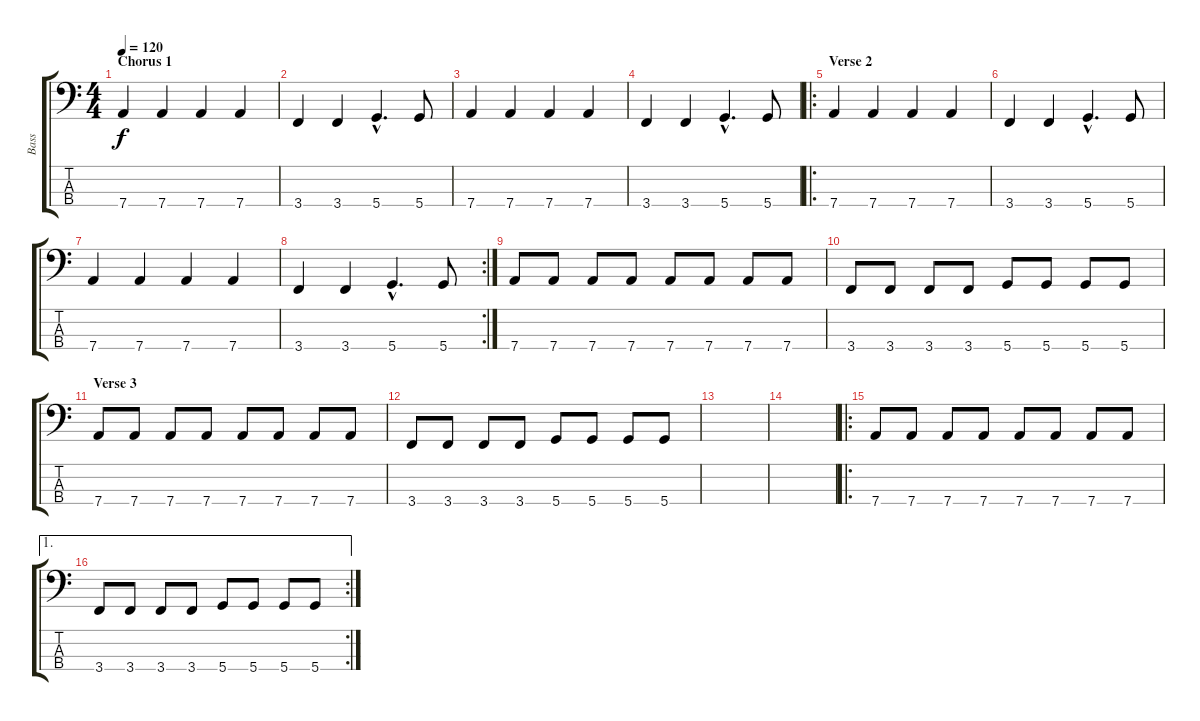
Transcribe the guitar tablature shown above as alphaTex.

\track ("Bass" "Bass") {instrument electricbasspick}
\staff {score tabs}
\tuning (F2 C2 G1 D1) {hide}
\ts (4 4)
\section ("" "Chorus 1")
\tempo 120
\clef f4
\ks c
7.4.4{dy f} 7.4.4 7.4.4 7.4.4 |
3.4.4 3.4.4 5.4{hac}.4{d} 5.4.8 |
7.4.4 7.4.4 7.4.4 7.4.4 |
3.4.4 3.4.4 5.4{hac}.4{d} 5.4.8 |
\ro
\section ("" "Verse 2")
7.4.4 7.4.4 7.4.4 7.4.4 |
3.4.4 3.4.4 5.4{hac}.4{d} 5.4.8 |
7.4.4 7.4.4 7.4.4 7.4.4 |
\rc 2
3.4.4 3.4.4 5.4{hac}.4{d} 5.4.8 |
7.4.8{volume 8} 7.4.8 7.4.8 7.4.8 7.4.8 7.4.8 7.4.8 7.4.8 |
3.4.8 3.4.8 3.4.8 3.4.8 5.4.8 5.4.8 5.4.8 5.4.8 |
\section ("" "Verse 3")
7.4.8{volume 0} 7.4.8 7.4.8 7.4.8 7.4.8 7.4.8 7.4.8 7.4.8 |
3.4.8 3.4.8 3.4.8 3.4.8 5.4.8 5.4.8 5.4.8 5.4.8 |
|
|
\ro
7.4.8 7.4.8 7.4.8 7.4.8 7.4.8 7.4.8 7.4.8 7.4.8 |
\ae 1
\rc 2
3.4.8 3.4.8 3.4.8 3.4.8 5.4.8 5.4.8 5.4.8 5.4.8
